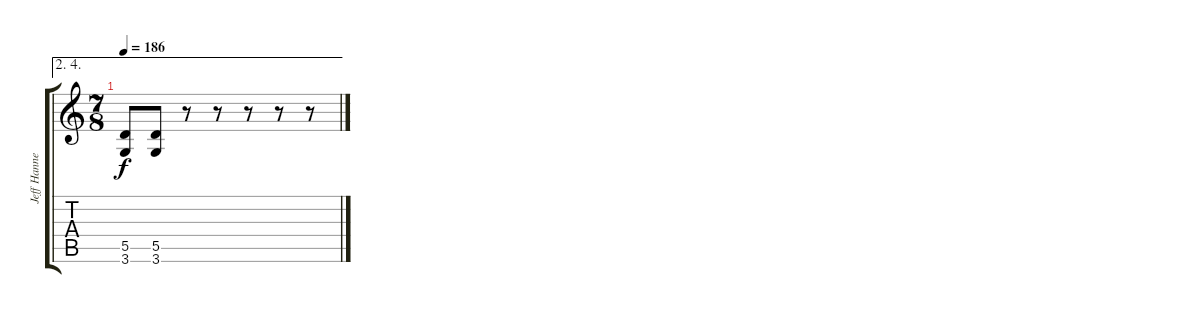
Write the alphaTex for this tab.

\track ("Jeff Hannemann" "Jeff Hanne") {instrument distortionguitar}
\staff {score tabs}
\tuning (E4 B3 G3 D3 A2 E2) {hide}
\ae (2 4)
\ts (7 8)
\tempo 186
\clef g2
\ks c
(5.5 3.6).8{dy f} (5.5 3.6).8 r.8 r.8 r.8 r.8 r.8
